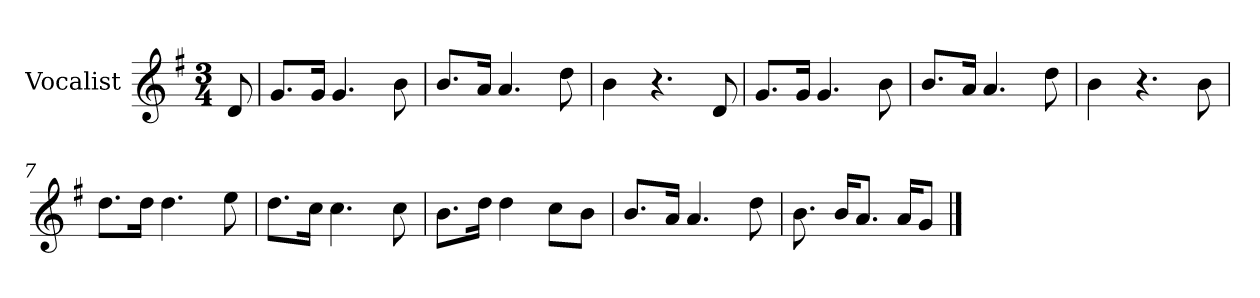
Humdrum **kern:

**kern
*part1
*staff1
*I"Vocalist
*k[f#]
*G:
*M3/4
=
8d
=1
8.gL
16gJk
4.g
8b
=2
8.bL
16aJk
4.a
8dd
=3
4b
4.r
8d
=4
8.gL
16gJk
4.g
8b
=5
8.bL
16aJk
4.a
8dd
=6
4b
4.r
8b
=7
8.ddL
16ddJk
4.dd
8ee
=8
8.ddL
16ccJk
4.cc
8cc
=9
8.bL
16ddJk
4dd
8ccL
8bJ
=10
8.bL
16aJk
4.a
8dd
=11
8.b
16bKL
8.aJ
16aKL
8gJ
==
*-
